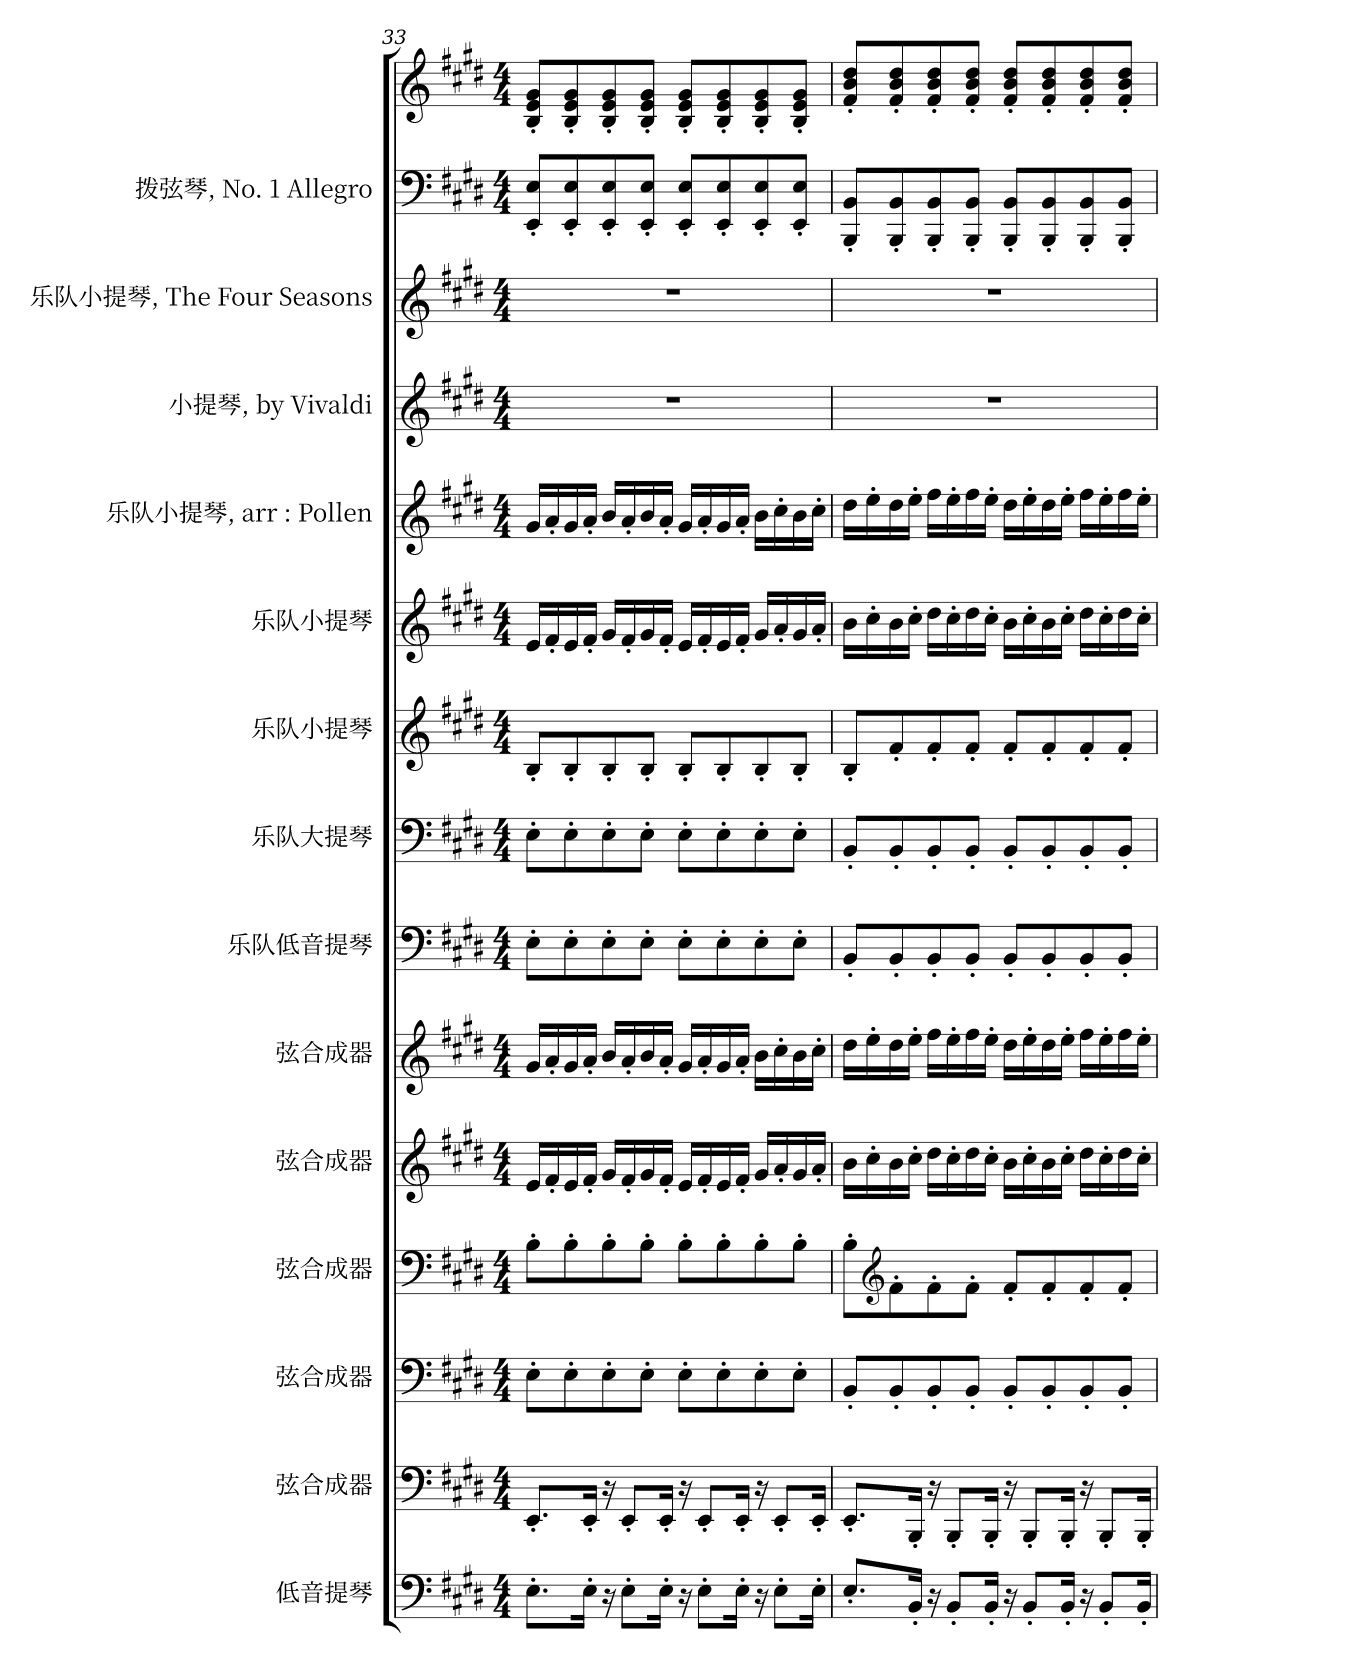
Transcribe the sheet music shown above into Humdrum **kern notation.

**kern	**kern	**kern	**kern	**kern	**kern	**kern	**kern	**kern	**kern	**kern	**kern	**kern	**kern	**kern
*part14	*part13	*part12	*part11	*part10	*part9	*part8	*part7	*part6	*part5	*part4	*part3	*part2	*part1	*part1
*staff15	*staff14	*staff13	*staff12	*staff11	*staff10	*staff9	*staff8	*staff7	*staff6	*staff5	*staff4	*staff3	*staff2	*staff1
*I"低音提琴	*I"弦合成器	*I"弦合成器	*I"弦合成器	*I"弦合成器	*I"弦合成器	*I"乐队低音提琴	*I"乐队大提琴	*I"乐队小提琴	*I"乐队小提琴	*I"乐队小提琴, arr : Pollen	*I"小提琴, by Vivaldi	*I"乐队小提琴, The Four Seasons	*I"拨弦琴, No. 1 Allegro	*
!!LO:PB:g=z
*clefF4	*clefF4	*clefF4	*clefF4	*clefG2	*clefG2	*clefF4	*clefF4	*clefG2	*clefG2	*clefG2	*clefG2	*clefG2	*clefF4	*clefG2
*ITrd7c12	*	*	*	*	*	*ITrd7c12	*	*	*	*	*	*	*	*
*k[f#c#g#d#]	*k[f#c#g#d#]	*k[f#c#g#d#]	*k[f#c#g#d#]	*k[f#c#g#d#]	*k[f#c#g#d#]	*k[f#c#g#d#]	*k[f#c#g#d#]	*k[f#c#g#d#]	*k[f#c#g#d#]	*k[f#c#g#d#]	*k[f#c#g#d#]	*k[f#c#g#d#]	*k[f#c#g#d#]	*k[f#c#g#d#]
*M4/4	*M4/4	*M4/4	*M4/4	*M4/4	*M4/4	*M4/4	*M4/4	*M4/4	*M4/4	*M4/4	*M4/4	*M4/4	*M4/4	*M4/4
=33	=33	=33	=33	=33	=33	=33	=33	=33	=33	=33	=33	=33	=33	=33
8.EE'\L	8.EE'/L	8E'\L	8B'\L	16e/LL	16g#/LL	8EE'\L	8E'\L	8B'/L	16e/LL	16g#/LL	1r	1r	8EE/' 8E/'L	8B/' 8e/' 8g#/'L
.	.	.	.	16f#'/	16a'/	.	.	.	16f#'/	16a'/	.	.	.	.
.	.	8E'\	8B'\	16e/	16g#/	8EE'\	8E'\	8B'/	16e/	16g#/	.	.	8EE/' 8E/'	8B/' 8e/' 8g#/'
16EE'\Jk	16EE'/Jk	.	.	16f#'/JJ	16a'/JJ	.	.	.	16f#'/JJ	16a'/JJ	.	.	.	.
16r	16r	8E'\	8B'\	16g#/LL	16b/LL	8EE'\	8E'\	8B'/	16g#/LL	16b/LL	.	.	8EE/' 8E/'	8B/' 8e/' 8g#/'
8EE'\L	8EE'/L	.	.	16f#'/	16a'/	.	.	.	16f#'/	16a'/	.	.	.	.
.	.	8E'\J	8B'\J	16g#/	16b/	8EE'\J	8E'\J	8B'/J	16g#/	16b/	.	.	8EE/' 8E/'J	8B/' 8e/' 8g#/'J
16EE'\Jk	16EE'/Jk	.	.	16f#'/JJ	16a'/JJ	.	.	.	16f#'/JJ	16a'/JJ	.	.	.	.
16r	16r	8E'\L	8B'\L	16e/LL	16g#/LL	8EE'\L	8E'\L	8B'/L	16e/LL	16g#/LL	.	.	8EE/' 8E/'L	8B/' 8e/' 8g#/'L
8EE'\L	8EE'/L	.	.	16f#'/	16a'/	.	.	.	16f#'/	16a'/	.	.	.	.
.	.	8E'\	8B'\	16e/	16g#/	8EE'\	8E'\	8B'/	16e/	16g#/	.	.	8EE/' 8E/'	8B/' 8e/' 8g#/'
16EE'\Jk	16EE'/Jk	.	.	16f#'/JJ	16a'/JJ	.	.	.	16f#'/JJ	16a'/JJ	.	.	.	.
16r	16r	8E'\	8B'\	16g#/LL	16b\LL	8EE'\	8E'\	8B'/	16g#/LL	16b\LL	.	.	8EE/' 8E/'	8B/' 8e/' 8g#/'
8EE'\L	8EE'/L	.	.	16a'/	16cc#'\	.	.	.	16a'/	16cc#'\	.	.	.	.
.	.	8E'\J	8B'\J	16g#/	16b\	8EE'\J	8E'\J	8B'/J	16g#/	16b\	.	.	8EE/' 8E/'J	8B/' 8e/' 8g#/'J
16EE'\Jk	16EE'/Jk	.	.	16a'/JJ	16cc#'\JJ	.	.	.	16a'/JJ	16cc#'\JJ	.	.	.	.
=34	=34	=34	=34	=34	=34	=34	=34	=34	=34	=34	=34	=34	=34	=34
8.EE'/L	8.EE'/L	8BB'/L	8B'\L	16b\LL	16dd#\LL	8BBB'/L	8BB'/L	8B'/L	16b\LL	16dd#\LL	1r	1r	8BBB/' 8BB/'L	8f#/' 8b/' 8dd#/'L
.	.	.	.	16cc#'\	16ee'\	.	.	.	16cc#'\	16ee'\	.	.	.	.
*	*	*	*clefG2	*	*	*	*	*	*	*	*	*	*	*
.	.	8BB'/	8f#'\	16b\	16dd#\	8BBB'/	8BB'/	8f#'/	16b\	16dd#\	.	.	8BBB/' 8BB/'	8f#/' 8b/' 8dd#/'
16BBB'/Jk	16BBB'/Jk	.	.	16cc#'\JJ	16ee'\JJ	.	.	.	16cc#'\JJ	16ee'\JJ	.	.	.	.
16r	16r	8BB'/	8f#'\	16dd#\LL	16ff#\LL	8BBB'/	8BB'/	8f#'/	16dd#\LL	16ff#\LL	.	.	8BBB/' 8BB/'	8f#/' 8b/' 8dd#/'
8BBB'/L	8BBB'/L	.	.	16cc#'\	16ee'\	.	.	.	16cc#'\	16ee'\	.	.	.	.
.	.	8BB'/J	8f#'\J	16dd#\	16ff#\	8BBB'/J	8BB'/J	8f#'/J	16dd#\	16ff#\	.	.	8BBB/' 8BB/'J	8f#/' 8b/' 8dd#/'J
16BBB'/Jk	16BBB'/Jk	.	.	16cc#'\JJ	16ee'\JJ	.	.	.	16cc#'\JJ	16ee'\JJ	.	.	.	.
16r	16r	8BB'/L	8f#'/L	16b\LL	16dd#\LL	8BBB'/L	8BB'/L	8f#'/L	16b\LL	16dd#\LL	.	.	8BBB/' 8BB/'L	8f#/' 8b/' 8dd#/'L
8BBB'/L	8BBB'/L	.	.	16cc#'\	16ee'\	.	.	.	16cc#'\	16ee'\	.	.	.	.
.	.	8BB'/	8f#'/	16b\	16dd#\	8BBB'/	8BB'/	8f#'/	16b\	16dd#\	.	.	8BBB/' 8BB/'	8f#/' 8b/' 8dd#/'
16BBB'/Jk	16BBB'/Jk	.	.	16cc#'\JJ	16ee'\JJ	.	.	.	16cc#'\JJ	16ee'\JJ	.	.	.	.
16r	16r	8BB'/	8f#'/	16dd#\LL	16ff#\LL	8BBB'/	8BB'/	8f#'/	16dd#\LL	16ff#\LL	.	.	8BBB/' 8BB/'	8f#/' 8b/' 8dd#/'
8BBB'/L	8BBB'/L	.	.	16cc#'\	16ee'\	.	.	.	16cc#'\	16ee'\	.	.	.	.
.	.	8BB'/J	8f#'/J	16dd#\	16ff#\	8BBB'/J	8BB'/J	8f#'/J	16dd#\	16ff#\	.	.	8BBB/' 8BB/'J	8f#/' 8b/' 8dd#/'J
16BBB'/Jk	16BBB'/Jk	.	.	16cc#'\JJ	16ee'\JJ	.	.	.	16cc#'\JJ	16ee'\JJ	.	.	.	.
=	=	=	=	=	=	=	=	=	=	=	=	=	=	=
*-	*-	*-	*-	*-	*-	*-	*-	*-	*-	*-	*-	*-	*-	*-
